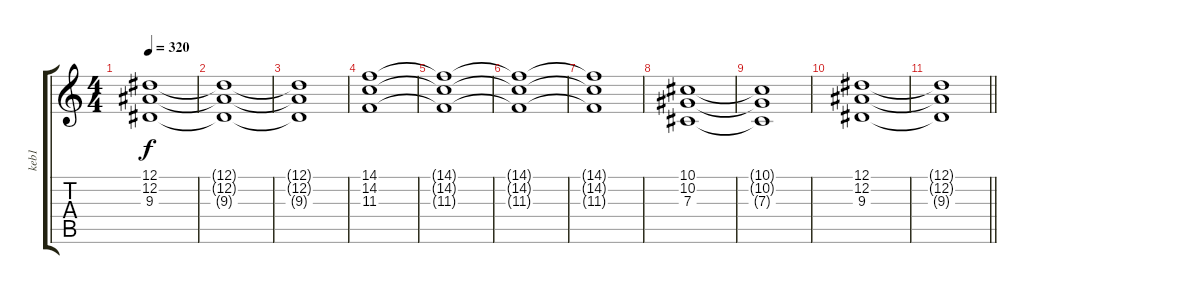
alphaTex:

\track ("keb1" "keb1") {instrument stringensemble1}
\staff {score tabs}
\tuning (Eb4 Bb3 Gb3 Db3 Ab2 Eb2) {hide}
\ts (4 4)
\tempo 320
\clef g2
\ks c
(12.1{t} 12.2{t} 9.3{t}).1{dy f} |
(12.1{t} 12.2{t} 9.3{t}).1 |
(12.1{t} 12.2{t} 9.3{t}).1 |
(14.1 14.2 11.3).1 |
(14.1{t} 14.2{t} 11.3{t}).1 |
(14.1{t} 14.2{t} 11.3{t}).1 |
(14.1{t} 14.2{t} 11.3{t}).1 |
(10.1 10.2 7.3).1 |
(10.1{t} 10.2{t} 7.3{t}).1 |
(12.1 12.2 9.3).1 |
\barLineRight lightlight
(12.1{t} 12.2{t} 9.3{t}).1
